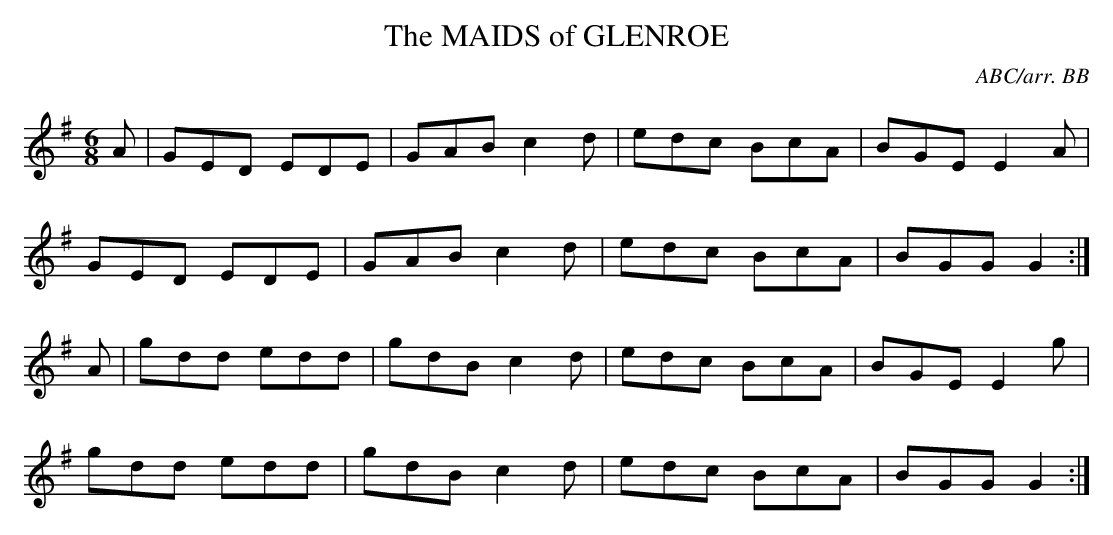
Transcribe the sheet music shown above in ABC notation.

X:1
T:MAIDS of GLENROE, The
C:ABC/arr. BB
L:1/8
M:6/8
K:G
A|GED EDE|GAB c2d|edc BcA|BGE E2A|
GED EDE|GAB c2d|edc BcA|BGG G2:|
A|gdd edd|gdB c2d|edc BcA|BGE E2g|
gdd edd|gdB c2d|edc BcA|BGG G2:|
